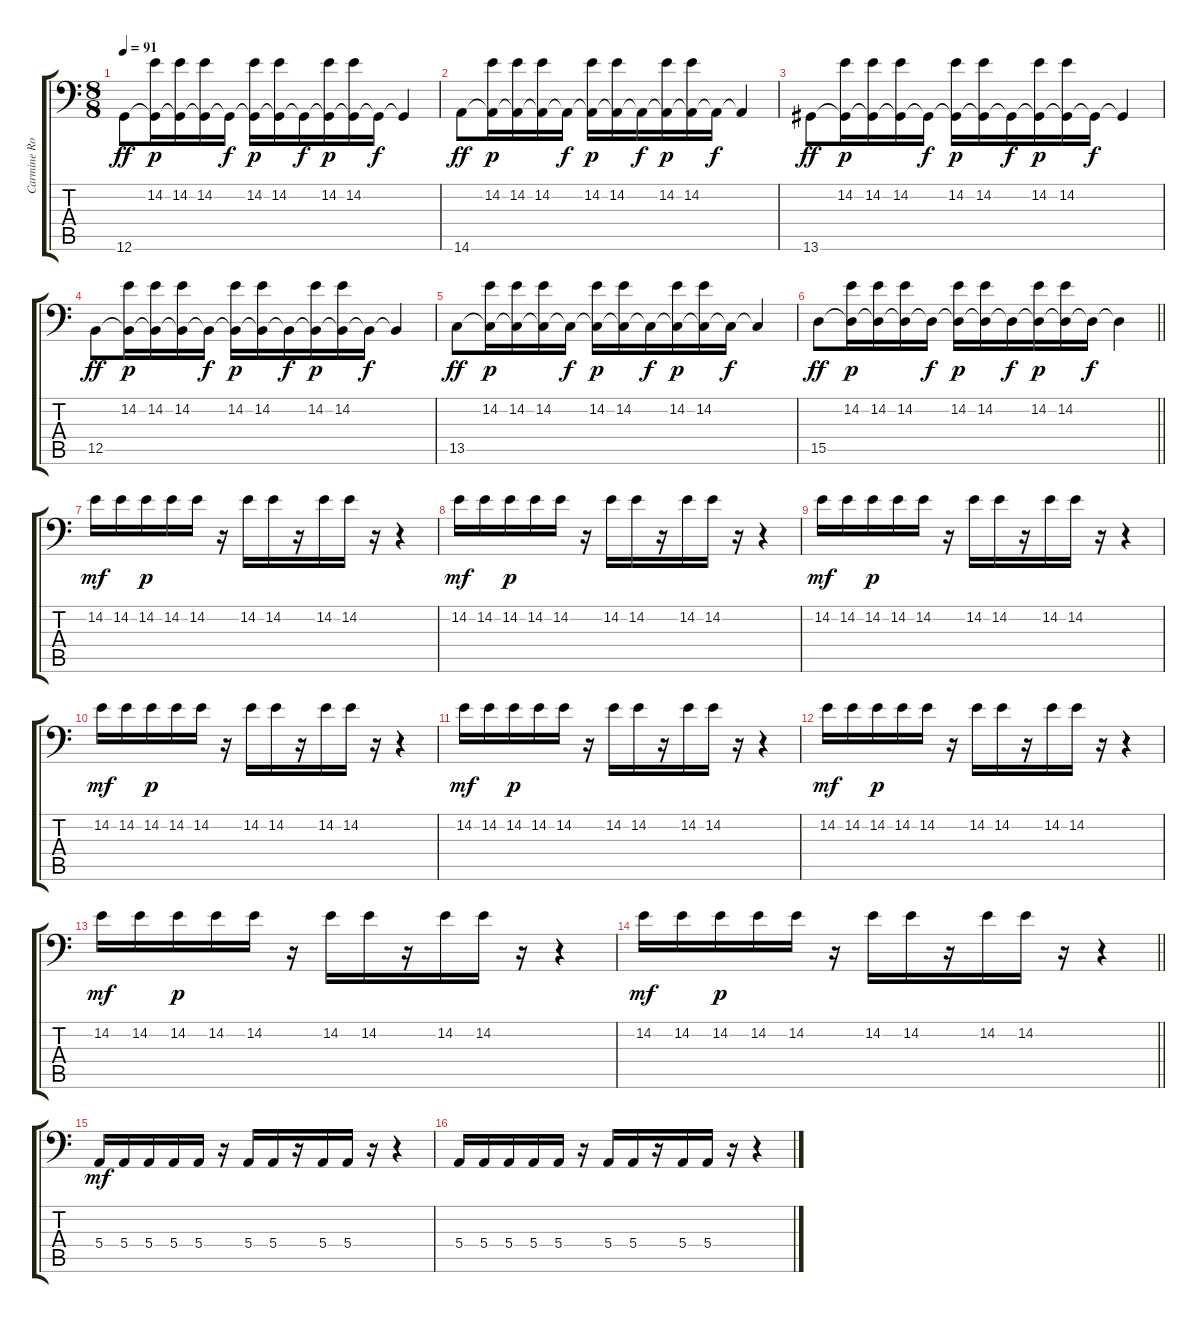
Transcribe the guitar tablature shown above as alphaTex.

\track ("Carmine Rojas Bass" "Carmine Ro") {instrument electricbassfinger}
\staff {score tabs}
\tuning (G2 D2 A1 E1 B0 G0) {hide}
\ts (8 8)
\tempo 91
\clef f4
\ks c
12.6.8{dy ff} (14.2 12.6{t}).16{dy p} (14.2 12.6{t}).16 (14.2 12.6{t}).16 12.6{t}.16{dy f} (14.2 12.6{t}).16{dy p} (14.2 12.6{t}).16 12.6{t}.16{dy f} (14.2 12.6{t}).16{dy p} (14.2 12.6{t}).16 12.6{t}.16{dy f} 12.6{t}.4 |
14.6.8{dy ff} (14.2 14.6{t}).16{dy p} (14.2 14.6{t}).16 (14.2 14.6{t}).16 14.6{t}.16{dy f} (14.2 14.6{t}).16{dy p} (14.2 14.6{t}).16 14.6{t}.16{dy f} (14.2 14.6{t}).16{dy p} (14.2 14.6{t}).16 14.6{t}.16{dy f} 14.6{t}.4 |
13.6.8{dy ff} (14.2 13.6{t}).16{dy p} (14.2 13.6{t}).16 (14.2 13.6{t}).16 13.6{t}.16{dy f} (14.2 13.6{t}).16{dy p} (14.2 13.6{t}).16 13.6{t}.16{dy f} (14.2 13.6{t}).16{dy p} (14.2 13.6{t}).16 13.6{t}.16{dy f} 13.6{t}.4 |
12.5.8{dy ff} (14.2 12.5{t}).16{dy p} (14.2 12.5{t}).16 (14.2 12.5{t}).16 12.5{t}.16{dy f} (14.2 12.5{t}).16{dy p} (14.2 12.5{t}).16 12.5{t}.16{dy f} (14.2 12.5{t}).16{dy p} (14.2 12.5{t}).16 12.5{t}.16{dy f} 12.5{t}.4 |
13.5.8{dy ff} (14.2 13.5{t}).16{dy p} (14.2 13.5{t}).16 (14.2 13.5{t}).16 13.5{t}.16{dy f} (14.2 13.5{t}).16{dy p} (14.2 13.5{t}).16 13.5{t}.16{dy f} (14.2 13.5{t}).16{dy p} (14.2 13.5{t}).16 13.5{t}.16{dy f} 13.5{t}.4 |
\barLineRight lightlight
15.5.8{dy ff} (14.2 15.5{t}).16{dy p} (14.2 15.5{t}).16 (14.2 15.5{t}).16 15.5{t}.16{dy f} (14.2 15.5{t}).16{dy p} (14.2 15.5{t}).16 15.5{t}.16{dy f} (14.2 15.5{t}).16{dy p} (14.2 15.5{t}).16 15.5{t}.16{dy f} 15.5{t}.4 |
14.2.16{dy mf} 14.2.16 14.2.16{dy p} 14.2.16 14.2.16 r.16 14.2.16 14.2.16 r.16 14.2.16 14.2.16 r.16 r.4 |
14.2.16{dy mf} 14.2.16 14.2.16{dy p} 14.2.16 14.2.16 r.16 14.2.16 14.2.16 r.16 14.2.16 14.2.16 r.16 r.4 |
14.2.16{dy mf} 14.2.16 14.2.16{dy p} 14.2.16 14.2.16 r.16 14.2.16 14.2.16 r.16 14.2.16 14.2.16 r.16 r.4 |
14.2.16{dy mf} 14.2.16 14.2.16{dy p} 14.2.16 14.2.16 r.16 14.2.16 14.2.16 r.16 14.2.16 14.2.16 r.16 r.4 |
14.2.16{dy mf} 14.2.16 14.2.16{dy p} 14.2.16 14.2.16 r.16 14.2.16 14.2.16 r.16 14.2.16 14.2.16 r.16 r.4 |
14.2.16{dy mf} 14.2.16 14.2.16{dy p} 14.2.16 14.2.16 r.16 14.2.16 14.2.16 r.16 14.2.16 14.2.16 r.16 r.4 |
14.2.16{dy mf} 14.2.16 14.2.16{dy p} 14.2.16 14.2.16 r.16 14.2.16 14.2.16 r.16 14.2.16 14.2.16 r.16 r.4 |
\barLineRight lightlight
14.2.16{dy mf} 14.2.16 14.2.16{dy p} 14.2.16 14.2.16 r.16 14.2.16 14.2.16 r.16 14.2.16 14.2.16 r.16 r.4 |
5.4.16{dy mf} 5.4.16 5.4.16 5.4.16 5.4.16 r.16 5.4.16 5.4.16 r.16 5.4.16 5.4.16 r.16 r.4 |
5.4.16 5.4.16 5.4.16 5.4.16 5.4.16 r.16 5.4.16 5.4.16 r.16 5.4.16 5.4.16 r.16 r.4
